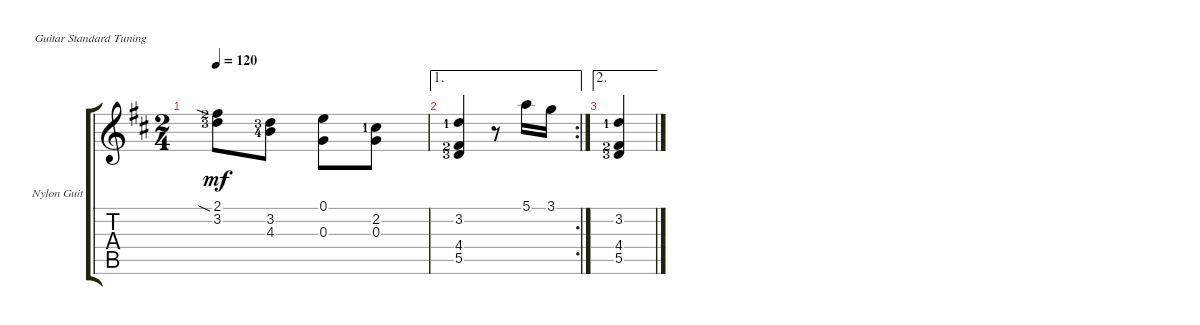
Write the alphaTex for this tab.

\defaultSystemsLayout 4
\bracketExtendMode groupsimilarinstruments
\firstSystemTrackNameOrientation horizontal
\otherSystemsTrackNameOrientation horizontal
\track ("Nylon Guitar" "Nylon Guit") {instrument acousticguitarsteel}
\staff {score tabs}
\tuning (E4 B3 G3 D3 A2 E2)
\ts (2 4)
\tempo 120
\clef g2
\ks d
(2.1{sia lf 3} 3.2{lf 4}).8{dy mf} (3.2{lf 4} 4.3{lf 5}).8 (0.1 0.3).8 (2.2{lf 2} 0.3).8 |
\ae 1
\rc 2
(3.2{lf 2} 4.4{lf 3} 5.5{lf 4}).4 r.8 5.1.16 3.1.16 |
\ae 2
(3.2{lf 2} 4.4{lf 3} 5.5{lf 4}).4
